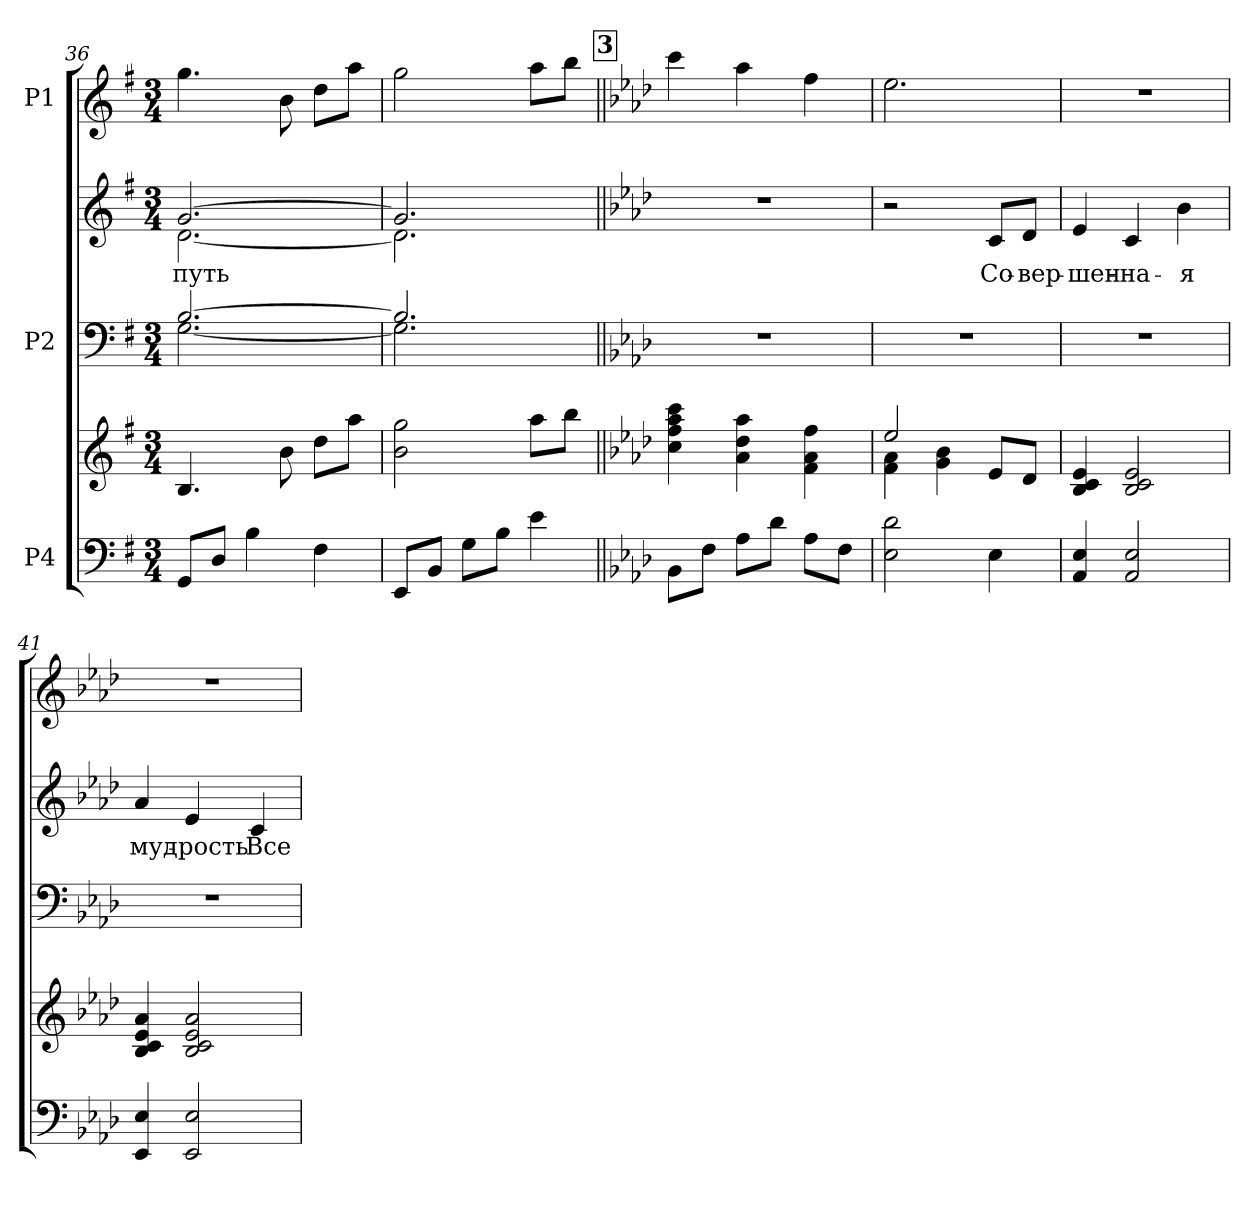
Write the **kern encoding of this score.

**kern	**kern	**kern	**kern	**text	**kern
*part3	*part3	*part2	*part2	*part2	*part1
*staff5	*staff4	*staff3	*staff2	*staff2	*staff1
*I"P4	*	*I"P2	*	*	*I"P1
*clefF4	*clefG2	*clefF4	*clefG2	*	*clefG2
*k[f#]	*k[f#]	*k[f#]	*k[f#]	*	*k[f#]
*G:	*G:	*G:	*G:	*	*G:
*M3/4	*M3/4	*M3/4	*M3/4	*	*M3/4
=36	=36	=36	=36	=36	=36
*	*	*^	*	*	*
!	!	!	!	!	!LO:LY:b:color=#000000	!
*	*	*	*	*^	*	*
8GGi/L	4.Bi/	[>2.Bi/	[<2.Gi\	[>2.gi/	[<2.di\	путь	4.ggi\
8Di/J	.	.	.	.	.	.	.
4Bi\	.	.	.	.	.	.	.
.	8bi\	.	.	.	.	.	8bi\
4F#i\	8ddi\L	.	.	.	.	.	8ddi\L
.	8aai\J	.	.	.	.	.	8aai\J
!!LO:LB:g=z
=37	=37	=37	=37	=37	=37	=37	=37
8EEi/L	2bi\ 2ggi	2.Bi/]	2.Gi\]	2.gi/]	2.di\]	.	2ggi\
8BBi/J	.	.	.	.	.	.	.
8Gi\L	.	.	.	.	.	.	.
8Bi\J	.	.	.	.	.	.	.
4ei\	8aai\L	.	.	.	.	.	8aai\L
.	8bbi\J	.	.	.	.	.	8bbi\J
*	*	*v	*v	*	*	*	*
*	*	*	*v	*v	*	*
!!LO:REH:place=s1:B:color=#000000:enc=box:fs=17.5172:t=3
=38||	=38||	=38||	=38||	=38||	=38||
*k[b-e-a-d-]	*k[b-e-a-d-]	*k[b-e-a-d-]	*k[b-e-a-d-]	*	*k[b-e-a-d-]
*A-:	*A-:	*A-:	*A-:	*	*A-:
!	!	!LO:N:vis=1	!LO:N:vis=1	!	!
8BB-i\L	4cci\ 4ffi 4aa-i 4ccci	2.r	2.r	.	4ccci\
8Fi\J	.	.	.	.	.
8A-i\L	4a-i\ 4dd-i 4aa-i	.	.	.	4aa-i\
8d-i\J	.	.	.	.	.
8A-i\L	4fi\ 4a-i 4ffi	.	.	.	4ffi\
8Fi\J	.	.	.	.	.
=39	=39	=39	=39	=39	=39
*	*^	*	*	*	*
!	!	!	!LO:N:vis=1	!	!	!
2E-i\ 2d-i	2ee-i/	4fi\ 4a-i	2.r	2r	.	2.ee-i\
.	.	4gi\ 4b-i	.	.	.	.
!	!	!	!	!	!LO:LY:b:color=#000000	!
4E-i\	8e-i/L	4ryy	.	8ci/L	Со-	.
!	!	!	!	!	!LO:LY:b:color=#000000	!
.	8d-i/J	.	.	8d-i/J	-вер-	.
*	*v	*v	*	*	*	*
=40	=40	=40	=40	=40	=40
!	!	!LO:N:vis=1	!	!	!
!	!	!	!	!LO:LY:b:color=#000000	!LO:N:vis=1
4AA-i/ 4E-i	4B-i/ 4ci 4e-i	2.r	4e-i/	-шен-	2.r
!	!	!	!	!LO:LY:b:color=#000000	!
2AA-i/ 2E-i	2B-i/ 2ci 2e-i	.	4ci/	-на-	.
!	!	!	!	!LO:LY:b:color=#000000	!
.	.	.	4b-i\	-я	.
=41	=41	=41	=41	=41	=41
!	!	!LO:N:vis=1	!	!	!
!	!	!	!	!LO:LY:b:color=#000000	!LO:N:vis=1
4EE-i/ 4E-i	4B-i/ 4ci 4e-i 4a-i	2.r	4a-i/	муд-	2.r
!	!	!	!	!LO:LY:b:color=#000000	!
2EE-i/ 2E-i	2B-i/ 2ci 2e-i 2a-i	.	4e-i/	-рость	.
!	!	!	!	!LO:LY:b:color=#000000	!
.	.	.	4ci/	Все	.
=	=	=	=	=	=
*-	*-	*-	*-	*-	*-
